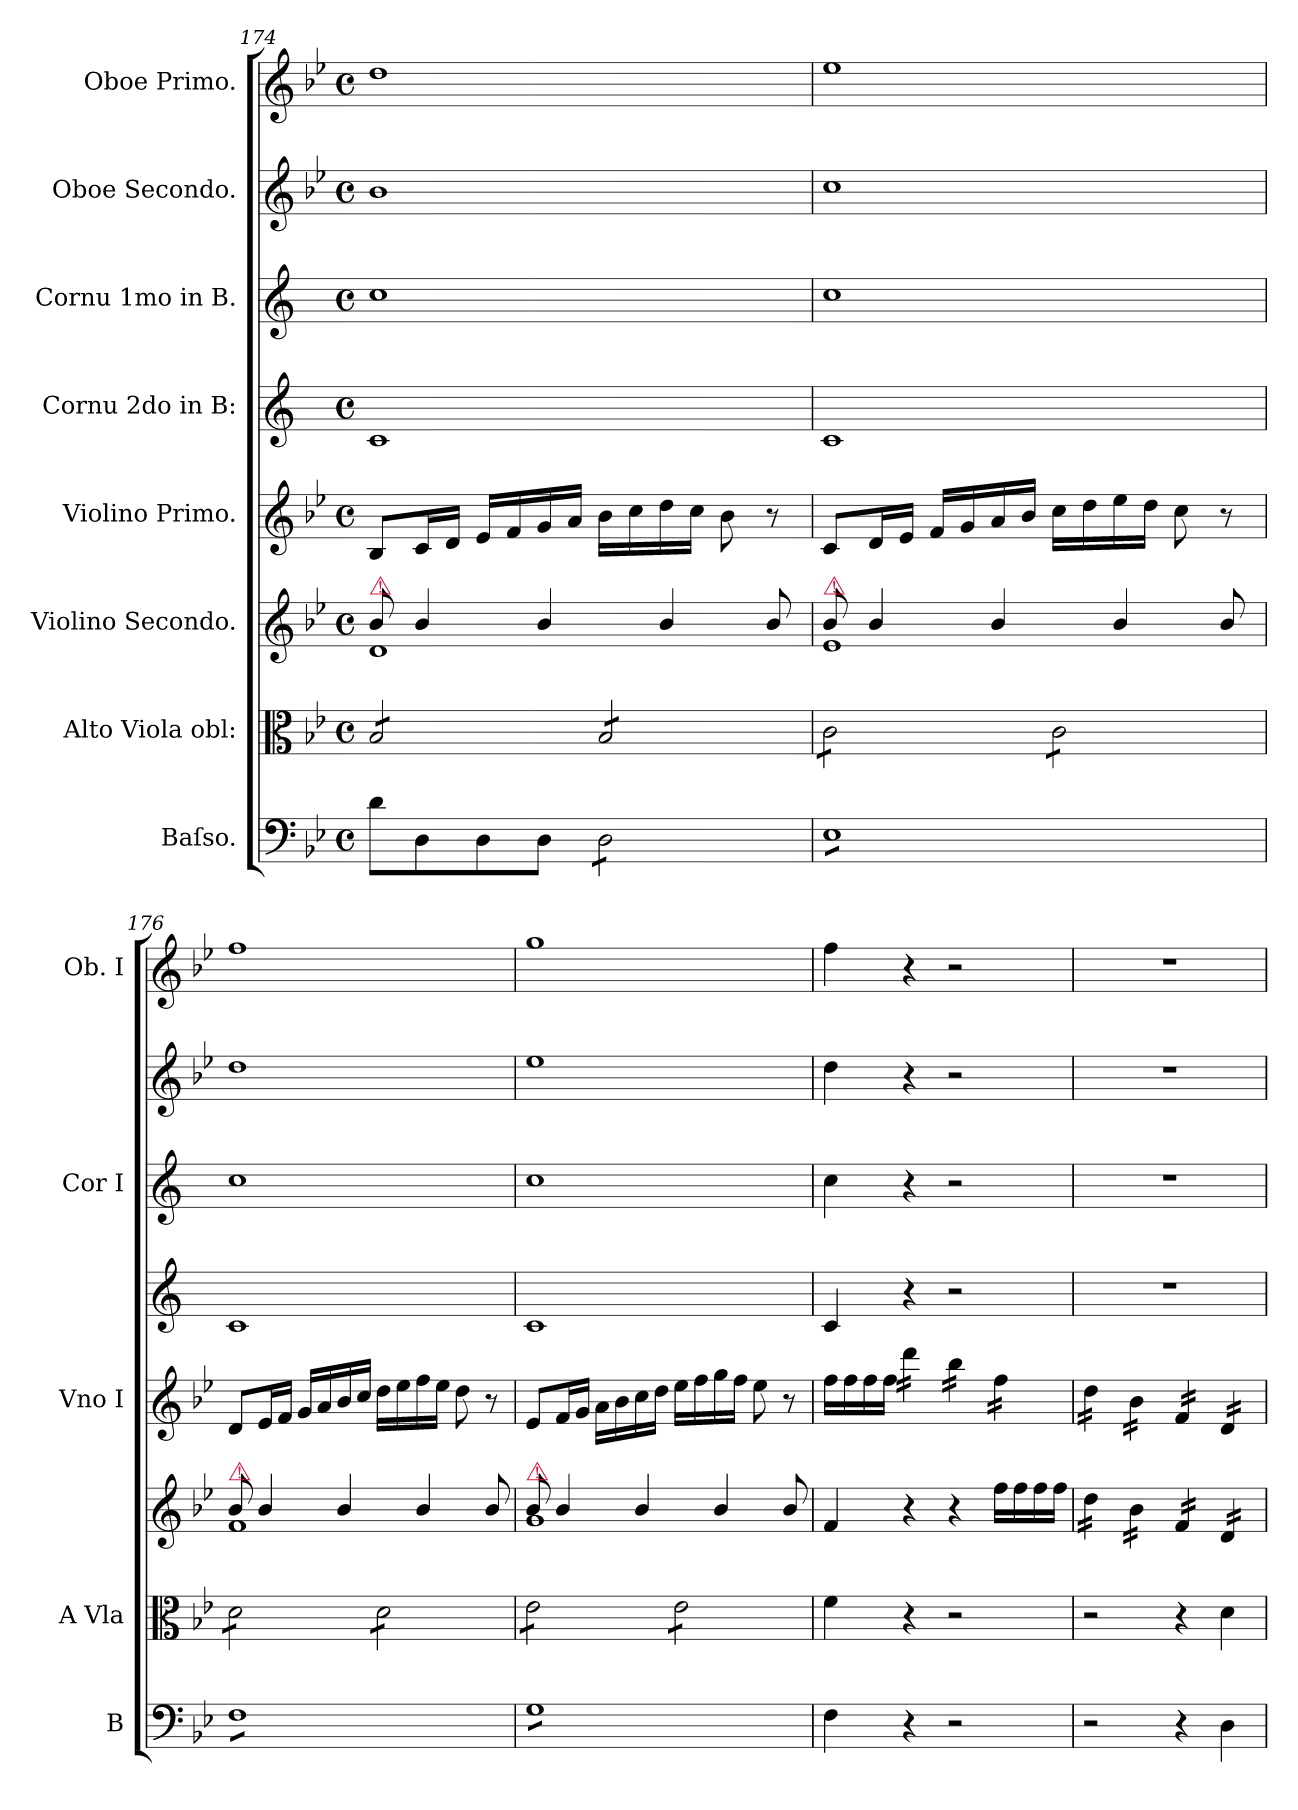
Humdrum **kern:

**kern	**dynam	**kern	**dynam	**kern	**dynam	**kern	**dynam	**kern	**dynam	**kern	**dynam	**kern	**dynam	**kern	**dynam
*part8	*part8	*part7	*part7	*part6	*part6	*part5	*part5	*part4	*part4	*part3	*part3	*part2	*part2	*part1	*part1
*staff8	*staff8	*staff7	*staff7	*staff6	*staff6	*staff5	*staff5	*staff4	*staff4	*staff3	*staff3	*staff2	*staff2	*staff1	*staff1
*I"Baſso.	*	*I"Alto Viola obl:	*	*I"Violino Secondo.	*	*I"Violino Primo.	*	*I"Cornu 2do in B:	*	*I"Cornu 1mo in B.	*	*I"Oboe Secondo.	*	*I"Oboe Primo.	*
*I'B	*	*I'A Vla	*	*	*	*I'Vno I	*	*	*	*I'Cor I	*	*	*	*I'Ob. I	*
*clefF4	*	*clefC3	*	*clefG2	*	*clefG2	*	*clefG2	*	*clefG2	*	*clefG2	*	*clefG2	*
*	*	*	*	*	*	*	*	*ITrd1c2	*	*ITrd1c2	*	*	*	*	*
*k[b-e-]	*	*k[b-e-]	*	*k[b-e-]	*	*k[b-e-]	*	*k[b-e-]	*	*k[b-e-]	*	*k[b-e-]	*	*k[b-e-]	*
*B-:	*	*B-:	*	*B-:	*	*B-:	*	*B-:	*	*B-:	*	*B-:	*	*B-:	*
*M4/4	*	*M4/4	*	*M4/4	*	*M4/4	*	*M4/4	*	*M4/4	*	*M4/4	*	*M4/4	*
*met(c)	*	*met(c)	*	*met(c)	*	*met(c)	*	*met(c)	*	*met(c)	*	*met(c)	*	*met(c)	*
=174	=174	=174	=174	=174	=174	=174	=174	=174	=174	=174	=174	=174	=174	=174	=174
*	*	*	*	*^	*	*	*	*	*	*	*	*	*	*	*
!	!	!	!	!LO:TX:a:color=crimson:t=⚠	!	!	!	!	!	!	!	!	!	!	!	!
!	!LO:DY:b	!	!LO:DY:b	!	!	!LO:DY:b	!	!LO:DY:b	!	!LO:DY:b	!	!LO:DY:b	!	!LO:DY:b	!	!LO:DY:b
*	*	*tremolo	*	*	*	*	*	*	*	*	*	*	*	*	*	*
8d\L	for	8B-/L	for.	8b-/	1d	for	8B-/L	for&colon;	1B-	for.	1b-	for.	1b-	for..	1dd	for
8D\	.	8B-/	.	4b-/	.	.	16c/L	.	.	.	.	.	.	.	.	.
.	.	.	.	.	.	.	16d/JJ	.	.	.	.	.	.	.	.	.
8D\	.	8B-/	.	.	.	.	16e-/LL	.	.	.	.	.	.	.	.	.
.	.	.	.	.	.	.	16f/	.	.	.	.	.	.	.	.	.
8D\J	.	8B-/J	.	4b-/	.	.	16g/	.	.	.	.	.	.	.	.	.
.	.	.	.	.	.	.	16a/JJ	.	.	.	.	.	.	.	.	.
*tremolo	*	*	*	*	*	*	*	*	*	*	*	*	*	*	*	*
8D\L	.	8B-/L	.	.	.	.	16b-\LL	.	.	.	.	.	.	.	.	.
.	.	.	.	.	.	.	16cc\	.	.	.	.	.	.	.	.	.
8D\	.	8B-/	.	4b-/	.	.	16dd\	.	.	.	.	.	.	.	.	.
.	.	.	.	.	.	.	16cc\JJ	.	.	.	.	.	.	.	.	.
8D\	.	8B-/	.	.	.	.	8b-\	.	.	.	.	.	.	.	.	.
8D\J	.	8B-/J	.	8b-/	.	.	8r	.	.	.	.	.	.	.	.	.
=175	=175	=175	=175	=175	=175	=175	=175	=175	=175	=175	=175	=175	=175	=175	=175	=175
!	!	!	!	!LO:TX:a:color=crimson:t=⚠	!	!	!	!	!	!	!	!	!	!	!	!
8E-L	.	8c\L	.	8b-/	1e-	.	8c/L	.	1B-	.	1b-	.	1cc	.	1ee-	.
8E-	.	8c\	.	4b-/	.	.	16d/L	.	.	.	.	.	.	.	.	.
.	.	.	.	.	.	.	16e-/JJ	.	.	.	.	.	.	.	.	.
8E-	.	8c\	.	.	.	.	16f/LL	.	.	.	.	.	.	.	.	.
.	.	.	.	.	.	.	16g/	.	.	.	.	.	.	.	.	.
8E-	.	8c\J	.	4b-/	.	.	16a/	.	.	.	.	.	.	.	.	.
.	.	.	.	.	.	.	16b-/JJ	.	.	.	.	.	.	.	.	.
8E-	.	8c\L	.	.	.	.	16cc\LL	.	.	.	.	.	.	.	.	.
.	.	.	.	.	.	.	16dd\	.	.	.	.	.	.	.	.	.
8E-	.	8c\	.	4b-/	.	.	16ee-\	.	.	.	.	.	.	.	.	.
.	.	.	.	.	.	.	16dd\JJ	.	.	.	.	.	.	.	.	.
8E-	.	8c\	.	.	.	.	8cc\	.	.	.	.	.	.	.	.	.
8E-J	.	8c\J	.	8b-/	.	.	8r	.	.	.	.	.	.	.	.	.
=176	=176	=176	=176	=176	=176	=176	=176	=176	=176	=176	=176	=176	=176	=176	=176	=176
!	!	!	!	!LO:TX:a:color=crimson:t=⚠	!	!	!	!	!	!	!	!	!	!	!	!
8FL	.	8d\L	.	8b-/	1f	.	8d/L	.	1B-	.	1b-	.	1dd	.	1ff	.
8F	.	8d\	.	4b-/	.	.	16e-/L	.	.	.	.	.	.	.	.	.
.	.	.	.	.	.	.	16f/JJ	.	.	.	.	.	.	.	.	.
8F	.	8d\	.	.	.	.	16g/LL	.	.	.	.	.	.	.	.	.
.	.	.	.	.	.	.	16a/	.	.	.	.	.	.	.	.	.
8F	.	8d\J	.	4b-/	.	.	16b-/	.	.	.	.	.	.	.	.	.
.	.	.	.	.	.	.	16cc/JJ	.	.	.	.	.	.	.	.	.
8F	.	8d\L	.	.	.	.	16dd\LL	.	.	.	.	.	.	.	.	.
.	.	.	.	.	.	.	16ee-\	.	.	.	.	.	.	.	.	.
8F	.	8d\	.	4b-/	.	.	16ff\	.	.	.	.	.	.	.	.	.
.	.	.	.	.	.	.	16ee-\JJ	.	.	.	.	.	.	.	.	.
8F	.	8d\	.	.	.	.	8dd\	.	.	.	.	.	.	.	.	.
8FJ	.	8d\J	.	8b-/	.	.	8r	.	.	.	.	.	.	.	.	.
=177	=177	=177	=177	=177	=177	=177	=177	=177	=177	=177	=177	=177	=177	=177	=177	=177
!	!	!	!	!LO:TX:a:color=crimson:t=⚠	!	!	!	!	!	!	!	!	!	!	!	!
8GL	.	8e-\L	.	8b-/	1g	.	8e-/L	.	1B-	.	1b-	.	1ee-	.	1gg	.
8G	.	8e-\	.	4b-/	.	.	16f/L	.	.	.	.	.	.	.	.	.
.	.	.	.	.	.	.	16g/JJ	.	.	.	.	.	.	.	.	.
8G	.	8e-\	.	.	.	.	16a\LL	.	.	.	.	.	.	.	.	.
.	.	.	.	.	.	.	16b-\	.	.	.	.	.	.	.	.	.
8G	.	8e-\J	.	4b-/	.	.	16cc\	.	.	.	.	.	.	.	.	.
.	.	.	.	.	.	.	16dd\JJ	.	.	.	.	.	.	.	.	.
8G	.	8e-\L	.	.	.	.	16ee-\LL	.	.	.	.	.	.	.	.	.
.	.	.	.	.	.	.	16ff\	.	.	.	.	.	.	.	.	.
8G	.	8e-\	.	4b-/	.	.	16gg\	.	.	.	.	.	.	.	.	.
.	.	.	.	.	.	.	16ff\JJ	.	.	.	.	.	.	.	.	.
8G	.	8e-\	.	.	.	.	8ee-\	.	.	.	.	.	.	.	.	.
8GJ	.	8e-\J	.	8b-/	.	.	8r	.	.	.	.	.	.	.	.	.
*	*	*Xtremolo	*	*	*	*	*	*	*	*	*	*	*	*	*	*
*Xtremolo	*	*	*	*	*	*	*	*	*	*	*	*	*	*	*	*
*	*	*	*	*v	*v	*	*	*	*	*	*	*	*	*	*	*
=178	=178	=178	=178	=178	=178	=178	=178	=178	=178	=178	=178	=178	=178	=178	=178
4F\	.	4f\	.	4f/	.	16ff\LL	.	4B-/	.	4b-\	.	4dd\	.	4ff\	.
.	.	.	.	.	.	16ff\	.	.	.	.	.	.	.	.	.
.	.	.	.	.	.	16ff\	.	.	.	.	.	.	.	.	.
.	.	.	.	.	.	16ff\JJ	.	.	.	.	.	.	.	.	.
*	*	*	*	*	*	*tremolo	*	*	*	*	*	*	*	*	*
4r	.	4r	.	4r	.	16ddd\LL	.	4r	.	4r	.	4r	.	4r	.
.	.	.	.	.	.	16ddd\	.	.	.	.	.	.	.	.	.
.	.	.	.	.	.	16ddd\	.	.	.	.	.	.	.	.	.
.	.	.	.	.	.	16ddd\JJ	.	.	.	.	.	.	.	.	.
2r	.	2r	.	4r	.	16bb-\LL	.	2r	.	2r	.	2r	.	2r	.
.	.	.	.	.	.	16bb-\	.	.	.	.	.	.	.	.	.
.	.	.	.	.	.	16bb-\	.	.	.	.	.	.	.	.	.
.	.	.	.	.	.	16bb-\JJ	.	.	.	.	.	.	.	.	.
.	.	.	.	16ff\LL	.	16ff\LL	.	.	.	.	.	.	.	.	.
.	.	.	.	16ff\	.	16ff\	.	.	.	.	.	.	.	.	.
.	.	.	.	16ff\	.	16ff\	.	.	.	.	.	.	.	.	.
.	.	.	.	16ff\JJ	.	16ff\JJ	.	.	.	.	.	.	.	.	.
=179	=179	=179	=179	=179	=179	=179	=179	=179	=179	=179	=179	=179	=179	=179	=179
*	*	*	*	*tremolo	*	*	*	*	*	*	*	*	*	*	*
2r	.	2r	.	16dd\LL	.	16dd\LL	.	1r	.	1r	.	1r	.	1r	.
.	.	.	.	16dd\	.	16dd\	.	.	.	.	.	.	.	.	.
.	.	.	.	16dd\	.	16dd\	.	.	.	.	.	.	.	.	.
.	.	.	.	16dd\JJ	.	16dd\JJ	.	.	.	.	.	.	.	.	.
.	.	.	.	16b-\LL	.	16b-\LL	.	.	.	.	.	.	.	.	.
.	.	.	.	16b-\	.	16b-\	.	.	.	.	.	.	.	.	.
.	.	.	.	16b-\	.	16b-\	.	.	.	.	.	.	.	.	.
.	.	.	.	16b-\JJ	.	16b-\JJ	.	.	.	.	.	.	.	.	.
!	!	!	!LO:DY:b	!	!	!	!	!	!	!	!	!	!	!	!
4r	.	4r	for	16f/LL	.	16f/LL	.	.	.	.	.	.	.	.	.
.	.	.	.	16f/	.	16f/	.	.	.	.	.	.	.	.	.
.	.	.	.	16f/	.	16f/	.	.	.	.	.	.	.	.	.
.	.	.	.	16f/JJ	.	16f/JJ	.	.	.	.	.	.	.	.	.
4D\	.	4d\	.	16d/LL	.	16d/LL	.	.	.	.	.	.	.	.	.
.	.	.	.	16d/	.	16d/	.	.	.	.	.	.	.	.	.
.	.	.	.	16d/	.	16d/	.	.	.	.	.	.	.	.	.
.	.	.	.	16d/JJ	.	16d/JJ	.	.	.	.	.	.	.	.	.
*	*	*	*	*	*	*Xtremolo	*	*	*	*	*	*	*	*	*
*	*	*	*	*Xtremolo	*	*	*	*	*	*	*	*	*	*	*
=	=	=	=	=	=	=	=	=	=	=	=	=	=	=	=
*-	*-	*-	*-	*-	*-	*-	*-	*-	*-	*-	*-	*-	*-	*-	*-
